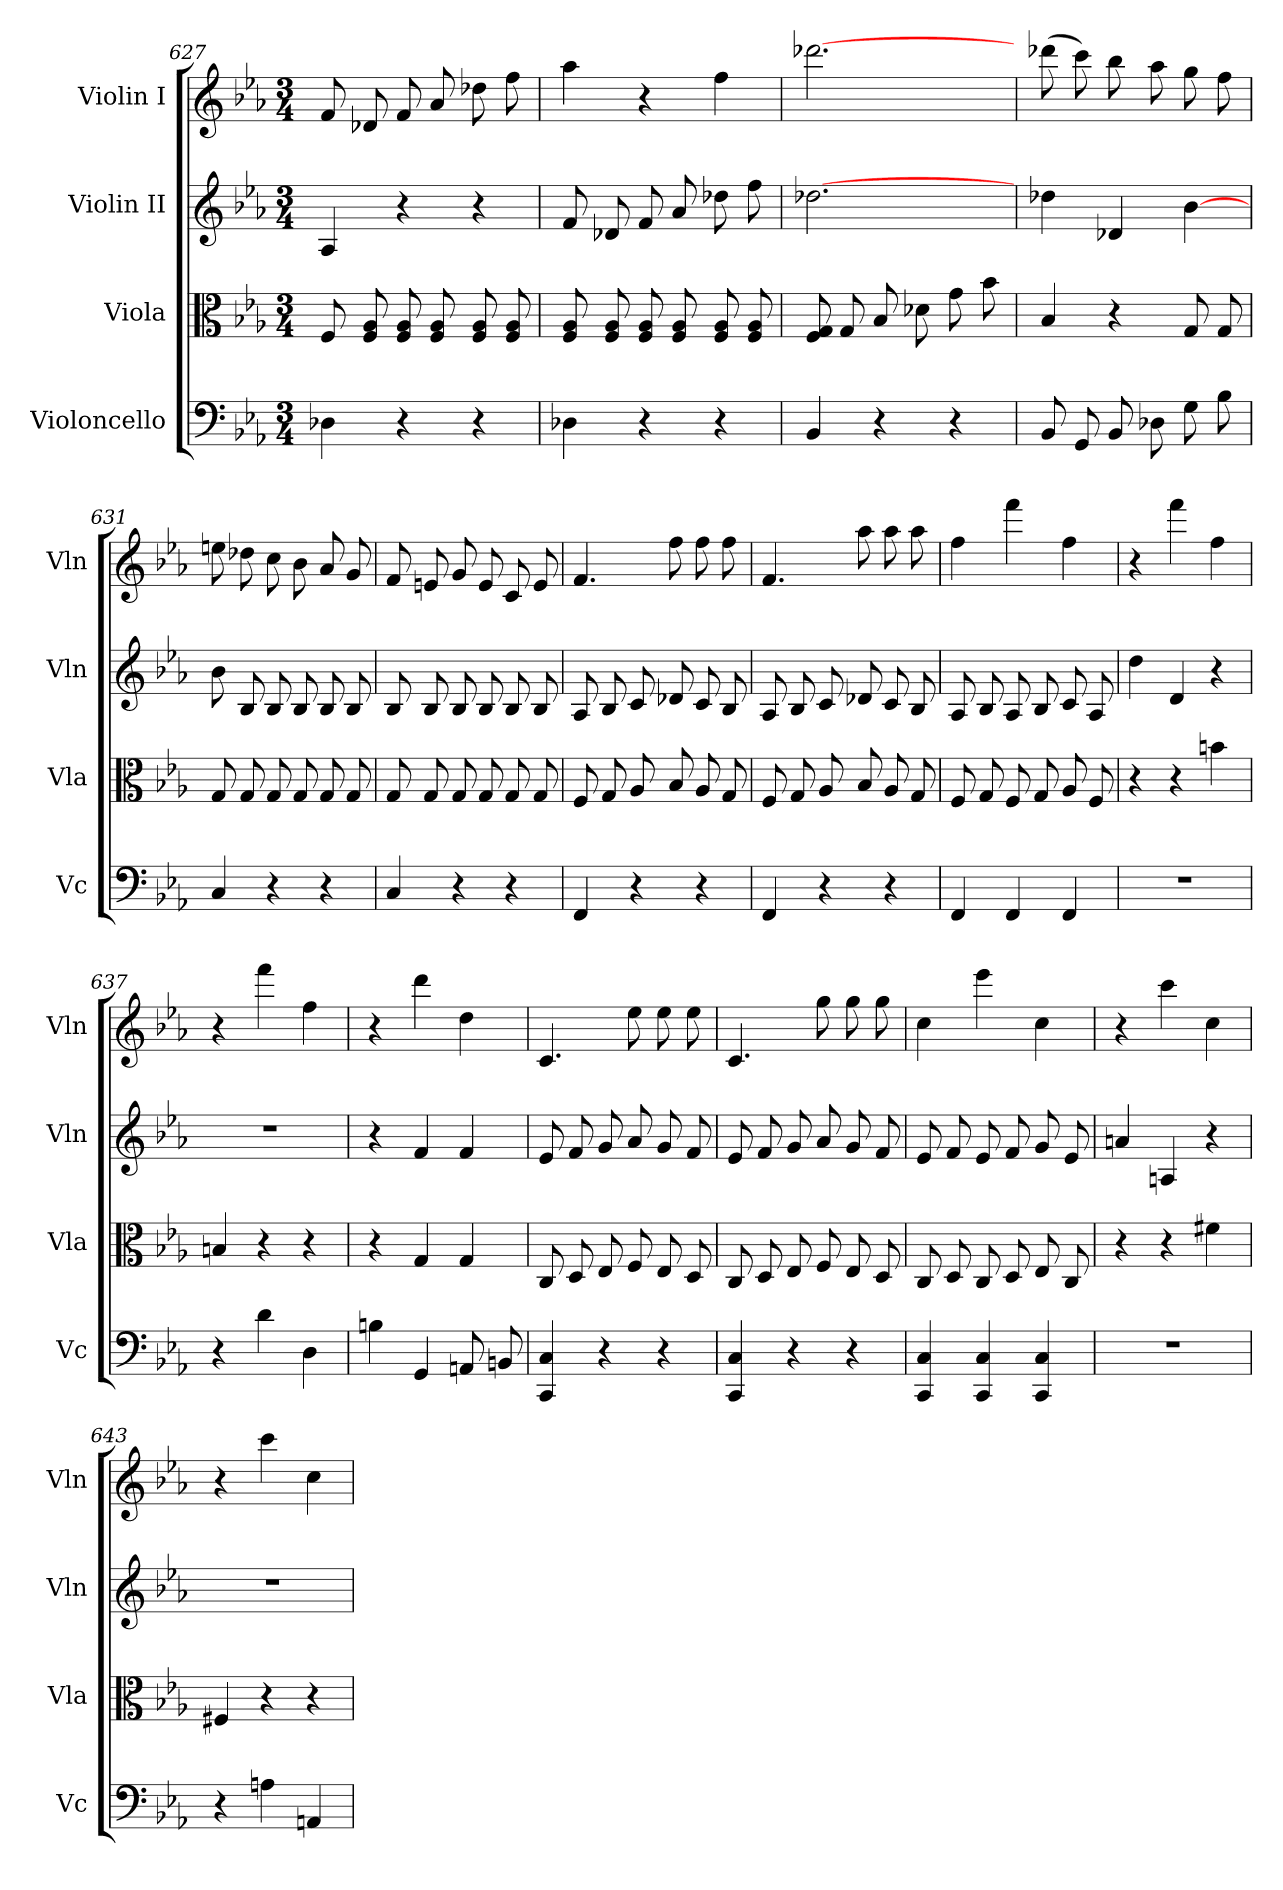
**kern	**kern	**kern	**kern
*part4	*part3	*part2	*part1
*staff4	*staff3	*staff2	*staff1
*I"Violoncello	*I"Viola	*I"Violin II	*I"Violin I
*I'Vc	*I'Vla	*I'Vln	*I'Vln
*clefF4	*clefC3	*clefG2	*clefG2
*k[b-e-a-]	*k[b-e-a-]	*k[b-e-a-]	*k[b-e-a-]
*c:	*c:	*c:	*c:
*M3/4	*M3/4	*M3/4	*M3/4
=627	=627	=627	=627
4D-X	8F	4A-	8f
.	8F 8A-	.	8d-X
4r	8F 8A-	4r	8f
.	8F 8A-	.	8a-
4r	8F 8A-	4r	8dd-X
.	8F 8A-	.	8ff
=628	=628	=628	=628
4D-X	8F 8A-	8f	4aa-
.	8F 8A-	8d-X	.
4r	8F 8A-	8f	4r
.	8F 8A-	8a-	.
4r	8F 8A-	8dd-X	4ff
.	8F 8A-	8ff	.
=629	=629	=629	=629
4BB-	8F 8G	[2.dd-X	[2.ddd-X
.	8G	.	.
4r	8B-	.	.
.	8d-X	.	.
4r	8g	.	.
.	8b-	.	.
=630	=630	=630	=630
8BB-	4B-	4dd-X	(8ddd-X
8GG	.	.	8ccc)
8BB-	4r	4d-X	8bb-
8D-X	.	.	8aa-
8G	8G	[4b-	8gg
8B-	8G	.	8ff
=631	=631	=631	=631
4C	8G	8b-	8een
.	8G	8B-	8dd-X
4r	8G	8B-	8cc
.	8G	8B-	8b-
4r	8G	8B-	8a-
.	8G	8B-	8g
=632	=632	=632	=632
4C	8G	8B-	8f
.	8G	8B-	8en
4r	8G	8B-	8g
.	8G	8B-	8e
4r	8G	8B-	8c
.	8G	8B-	8e
=633	=633	=633	=633
4FF	8F	8A-	4.f
.	8G	8B-	.
4r	8A-	8c	.
.	8B-	8d-X	8ff
4r	8A-	8c	8ff
.	8G	8B-	8ff
=634	=634	=634	=634
4FF	8F	8A-	4.f
.	8G	8B-	.
4r	8A-	8c	.
.	8B-	8d-X	8aa-
4r	8A-	8c	8aa-
.	8G	8B-	8aa-
=635	=635	=635	=635
4FF	8F	8A-	4ff
.	8G	8B-	.
4FF	8F	8A-	4fff
.	8G	8B-	.
4FF	8A-	8c	4ff
.	8F	8A-	.
=636	=636	=636	=636
2.r	4r	4dd	4r
.	4r	4d	4fff
.	4bn	4r	4ff
=637	=637	=637	=637
4r	4Bn	2.r	4r
4d	4r	.	4fff
4D	4r	.	4ff
=638	=638	=638	=638
4Bn	4r	4r	4r
4GG	4G	4f	4ddd
8AAn	4G	4f	4dd
8BBn	.	.	.
=639	=639	=639	=639
4CC 4C	8C	8e-	4.c
.	8D	8f	.
4r	8E-	8g	.
.	8F	8a-	8ee-
4r	8E-	8g	8ee-
.	8D	8f	8ee-
=640	=640	=640	=640
4CC 4C	8C	8e-	4.c
.	8D	8f	.
4r	8E-	8g	.
.	8F	8a-	8gg
4r	8E-	8g	8gg
.	8D	8f	8gg
=641	=641	=641	=641
4CC 4C	8C	8e-	4cc
.	8D	8f	.
4CC 4C	8C	8e-	4eee-
.	8D	8f	.
4CC 4C	8E-	8g	4cc
.	8C	8e-	.
=642	=642	=642	=642
2.r	4r	4an	4r
.	4r	4An	4ccc
.	4f#X	4r	4cc
=643	=643	=643	=643
4r	4F#X	2.r	4r
4An	4r	.	4ccc
4AAn	4r	.	4cc
=	=	=	=
*-	*-	*-	*-
